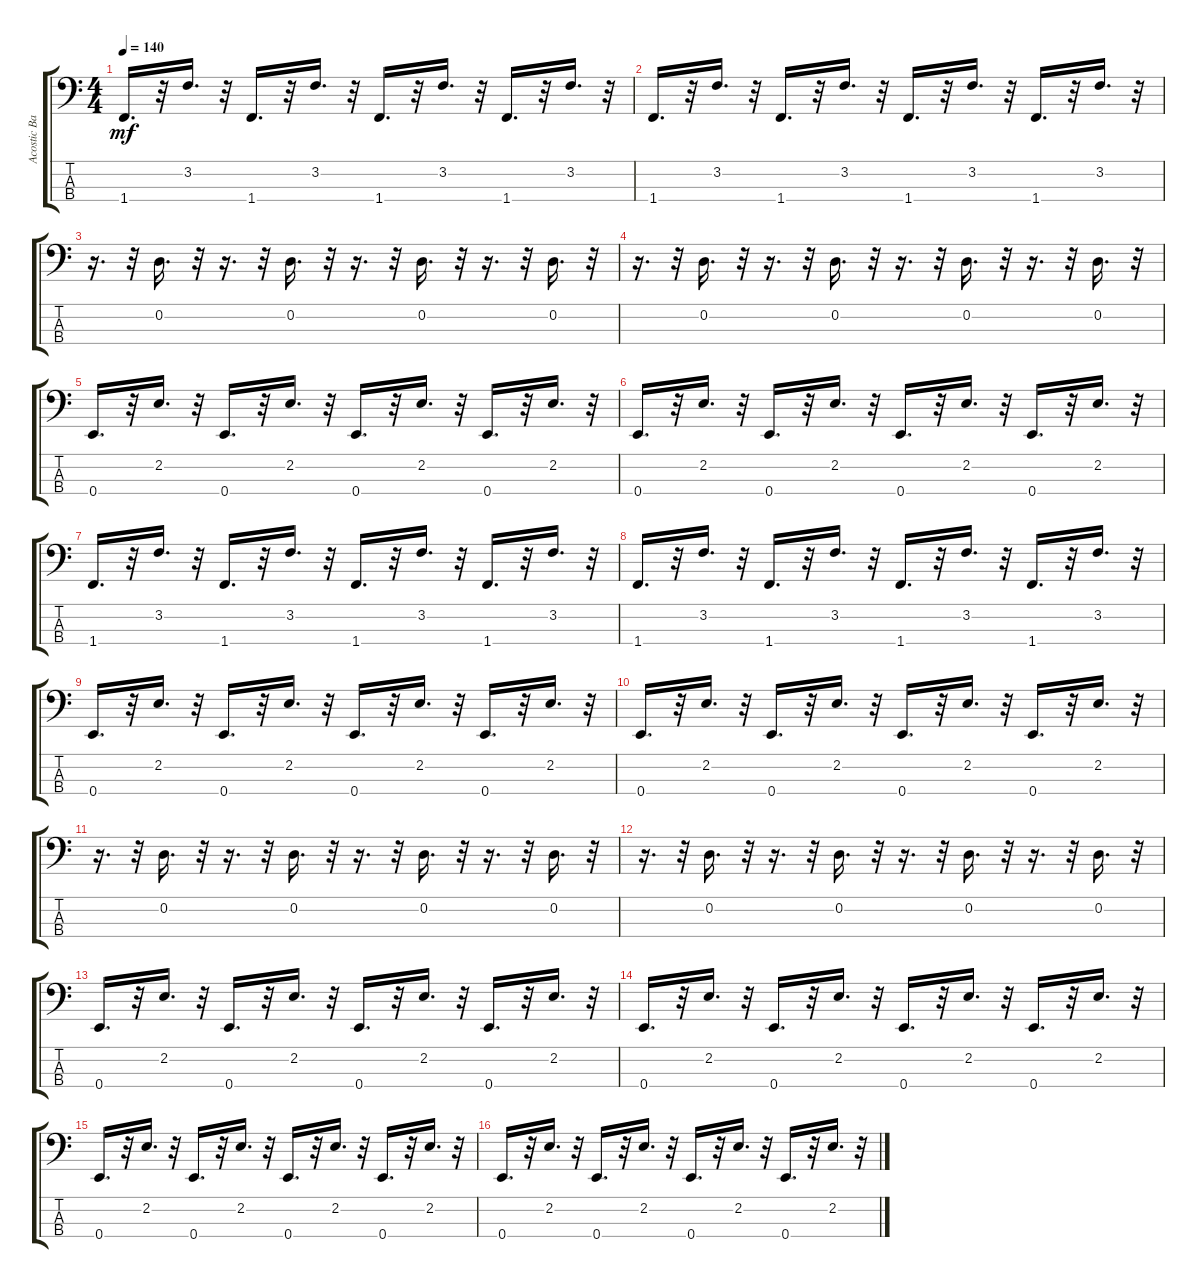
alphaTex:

\track ("Acostic Bass 2                      " "Acostic Ba") {instrument acousticbass}
\staff {score tabs}
\tuning (G2 D2 A1 E1) {hide}
\ts (4 4)
\tempo 140
\clef f4
\ks c
1.4.16{d dy mf} r.32 3.2.16{d} r.32 1.4.16{d} r.32 3.2.16{d} r.32 1.4.16{d} r.32 3.2.16{d} r.32 1.4.16{d} r.32 3.2.16{d} r.32 |
1.4.16{d} r.32 3.2.16{d} r.32 1.4.16{d} r.32 3.2.16{d} r.32 1.4.16{d} r.32 3.2.16{d} r.32 1.4.16{d} r.32 3.2.16{d} r.32 |
r.16{d} r.32 0.2.16{d} r.32 r.16{d} r.32 0.2.16{d} r.32 r.16{d} r.32 0.2.16{d} r.32 r.16{d} r.32 0.2.16{d} r.32 |
r.16{d} r.32 0.2.16{d} r.32 r.16{d} r.32 0.2.16{d} r.32 r.16{d} r.32 0.2.16{d} r.32 r.16{d} r.32 0.2.16{d} r.32 |
0.4.16{d} r.32 2.2.16{d} r.32 0.4.16{d} r.32 2.2.16{d} r.32 0.4.16{d} r.32 2.2.16{d} r.32 0.4.16{d} r.32 2.2.16{d} r.32 |
0.4.16{d} r.32 2.2.16{d} r.32 0.4.16{d} r.32 2.2.16{d} r.32 0.4.16{d} r.32 2.2.16{d} r.32 0.4.16{d} r.32 2.2.16{d} r.32 |
1.4.16{d} r.32 3.2.16{d} r.32 1.4.16{d} r.32 3.2.16{d} r.32 1.4.16{d} r.32 3.2.16{d} r.32 1.4.16{d} r.32 3.2.16{d} r.32 |
1.4.16{d} r.32 3.2.16{d} r.32 1.4.16{d} r.32 3.2.16{d} r.32 1.4.16{d} r.32 3.2.16{d} r.32 1.4.16{d} r.32 3.2.16{d} r.32 |
0.4.16{d} r.32 2.2.16{d} r.32 0.4.16{d} r.32 2.2.16{d} r.32 0.4.16{d} r.32 2.2.16{d} r.32 0.4.16{d} r.32 2.2.16{d} r.32 |
0.4.16{d} r.32 2.2.16{d} r.32 0.4.16{d} r.32 2.2.16{d} r.32 0.4.16{d} r.32 2.2.16{d} r.32 0.4.16{d} r.32 2.2.16{d} r.32 |
r.16{d} r.32 0.2.16{d} r.32 r.16{d} r.32 0.2.16{d} r.32 r.16{d} r.32 0.2.16{d} r.32 r.16{d} r.32 0.2.16{d} r.32 |
r.16{d} r.32 0.2.16{d} r.32 r.16{d} r.32 0.2.16{d} r.32 r.16{d} r.32 0.2.16{d} r.32 r.16{d} r.32 0.2.16{d} r.32 |
0.4.16{d} r.32 2.2.16{d} r.32 0.4.16{d} r.32 2.2.16{d} r.32 0.4.16{d} r.32 2.2.16{d} r.32 0.4.16{d} r.32 2.2.16{d} r.32 |
0.4.16{d} r.32 2.2.16{d} r.32 0.4.16{d} r.32 2.2.16{d} r.32 0.4.16{d} r.32 2.2.16{d} r.32 0.4.16{d} r.32 2.2.16{d} r.32 |
0.4.16{d} r.32 2.2.16{d} r.32 0.4.16{d} r.32 2.2.16{d} r.32 0.4.16{d} r.32 2.2.16{d} r.32 0.4.16{d} r.32 2.2.16{d} r.32 |
0.4.16{d} r.32 2.2.16{d} r.32 0.4.16{d} r.32 2.2.16{d} r.32 0.4.16{d} r.32 2.2.16{d} r.32 0.4.16{d} r.32 2.2.16{d} r.32
